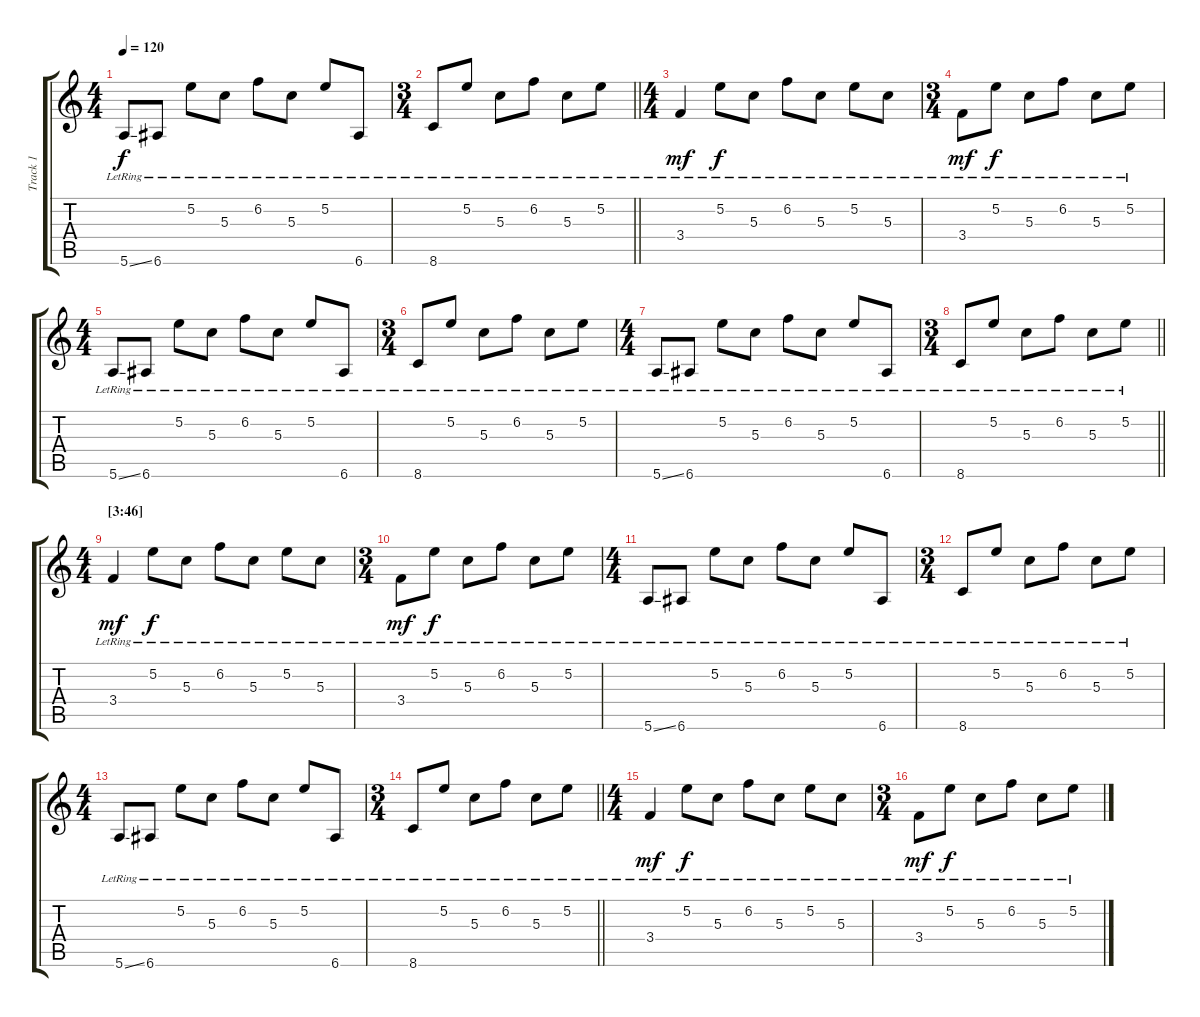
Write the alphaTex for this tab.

\track ("Track 1" "Track 1") {instrument electricguitarjazz}
\staff {score tabs}
\tuning (E4 B3 G3 D3 A2 E2) {hide}
\ts (4 4)
\tempo 120
\clef g2
\ks c
5.6{ss lr}.8{dy f} 6.6{lr}.8 5.2{lr}.8 5.3{lr}.8 6.2{lr}.8 5.3{lr}.8 5.2{lr}.8 6.6{lr}.8 |
\ts (3 4)
\barLineRight lightlight
8.6{lr}.8 5.2{lr}.8 5.3{lr}.8 6.2{lr}.8 5.3{lr}.8 5.2{lr}.8 |
\ts (4 4)
3.4{lr}.4{dy mf} 5.2{lr}.8{dy f} 5.3{lr}.8 6.2{lr}.8 5.3{lr}.8 5.2{lr}.8 5.3{lr}.8 |
\ts (3 4)
3.4{lr}.8{dy mf} 5.2{lr}.8{dy f} 5.3{lr}.8 6.2{lr}.8 5.3{lr}.8 5.2{lr}.8 |
\ts (4 4)
5.6{ss lr}.8 6.6{lr}.8 5.2{lr}.8 5.3{lr}.8 6.2{lr}.8 5.3{lr}.8 5.2{lr}.8 6.6{lr}.8 |
\ts (3 4)
8.6{lr}.8 5.2{lr}.8 5.3{lr}.8 6.2{lr}.8 5.3{lr}.8 5.2{lr}.8 |
\ts (4 4)
5.6{ss lr}.8 6.6{lr}.8 5.2{lr}.8 5.3{lr}.8 6.2{lr}.8 5.3{lr}.8 5.2{lr}.8 6.6{lr}.8 |
\ts (3 4)
\barLineRight lightlight
8.6{lr}.8 5.2{lr}.8 5.3{lr}.8 6.2{lr}.8 5.3{lr}.8 5.2{lr}.8 |
\ts (4 4)
\section ("" "[3:46]")
3.4{lr}.4{dy mf} 5.2{lr}.8{dy f} 5.3{lr}.8 6.2{lr}.8 5.3{lr}.8 5.2{lr}.8 5.3{lr}.8 |
\ts (3 4)
3.4{lr}.8{dy mf} 5.2{lr}.8{dy f} 5.3{lr}.8 6.2{lr}.8 5.3{lr}.8 5.2{lr}.8 |
\ts (4 4)
5.6{ss lr}.8 6.6{lr}.8 5.2{lr}.8 5.3{lr}.8 6.2{lr}.8 5.3{lr}.8 5.2{lr}.8 6.6{lr}.8 |
\ts (3 4)
8.6{lr}.8 5.2{lr}.8 5.3{lr}.8 6.2{lr}.8 5.3{lr}.8 5.2{lr}.8 |
\ts (4 4)
5.6{ss lr}.8 6.6{lr}.8 5.2{lr}.8 5.3{lr}.8 6.2{lr}.8 5.3{lr}.8 5.2{lr}.8 6.6{lr}.8 |
\ts (3 4)
\barLineRight lightlight
8.6{lr}.8 5.2{lr}.8 5.3{lr}.8 6.2{lr}.8 5.3{lr}.8 5.2{lr}.8 |
\ts (4 4)
3.4{lr}.4{dy mf} 5.2{lr}.8{dy f} 5.3{lr}.8 6.2{lr}.8 5.3{lr}.8 5.2{lr}.8 5.3{lr}.8 |
\ts (3 4)
3.4{lr}.8{dy mf} 5.2{lr}.8{dy f} 5.3{lr}.8 6.2{lr}.8 5.3{lr}.8 5.2{lr}.8
